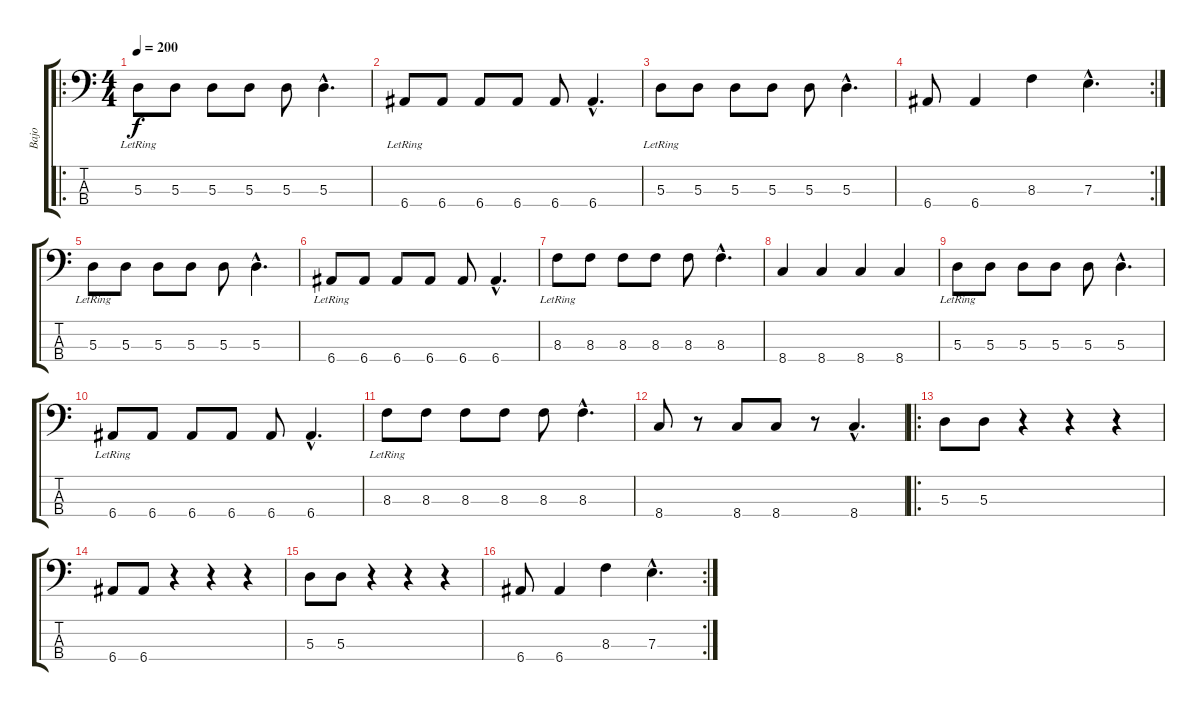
\track ("Bajo" "Bajo") {instrument electricbassfinger}
\staff {score tabs}
\tuning (G2 D2 A1 E1) {hide}
\ro
\ts (4 4)
\tempo 200
\clef f4
\ks c
5.3{lr}.8{dy f} 5.3.8 5.3.8 5.3.8 5.3.8 5.3{hac}.4{d} |
6.4{lr}.8 6.4.8 6.4.8 6.4.8 6.4.8 6.4{hac}.4{d} |
5.3{lr}.8 5.3.8 5.3.8 5.3.8 5.3.8 5.3{hac}.4{d} |
\rc 2
6.4.8 6.4.4 8.3.4 7.3{hac}.4{d} |
5.3{lr}.8 5.3.8 5.3.8 5.3.8 5.3.8 5.3{hac}.4{d} |
6.4{lr}.8 6.4.8 6.4.8 6.4.8 6.4.8 6.4{hac}.4{d} |
8.3{lr}.8 8.3.8 8.3.8 8.3.8 8.3.8 8.3{hac}.4{d} |
8.4.4 8.4.4 8.4.4 8.4.4 |
5.3{lr}.8 5.3.8 5.3.8 5.3.8 5.3.8 5.3{hac}.4{d} |
6.4{lr}.8 6.4.8 6.4.8 6.4.8 6.4.8 6.4{hac}.4{d} |
8.3{lr}.8 8.3.8 8.3.8 8.3.8 8.3.8 8.3{hac}.4{d} |
8.4.8 r.8 8.4.8 8.4.8 r.8 8.4{hac}.4{d} |
\ro
5.3.8 5.3.8 r.4 r.4 r.4 |
6.4.8 6.4.8 r.4 r.4 r.4 |
5.3.8 5.3.8 r.4 r.4 r.4 |
\rc 2
6.4.8 6.4.4 8.3.4 7.3{hac}.4{d}
